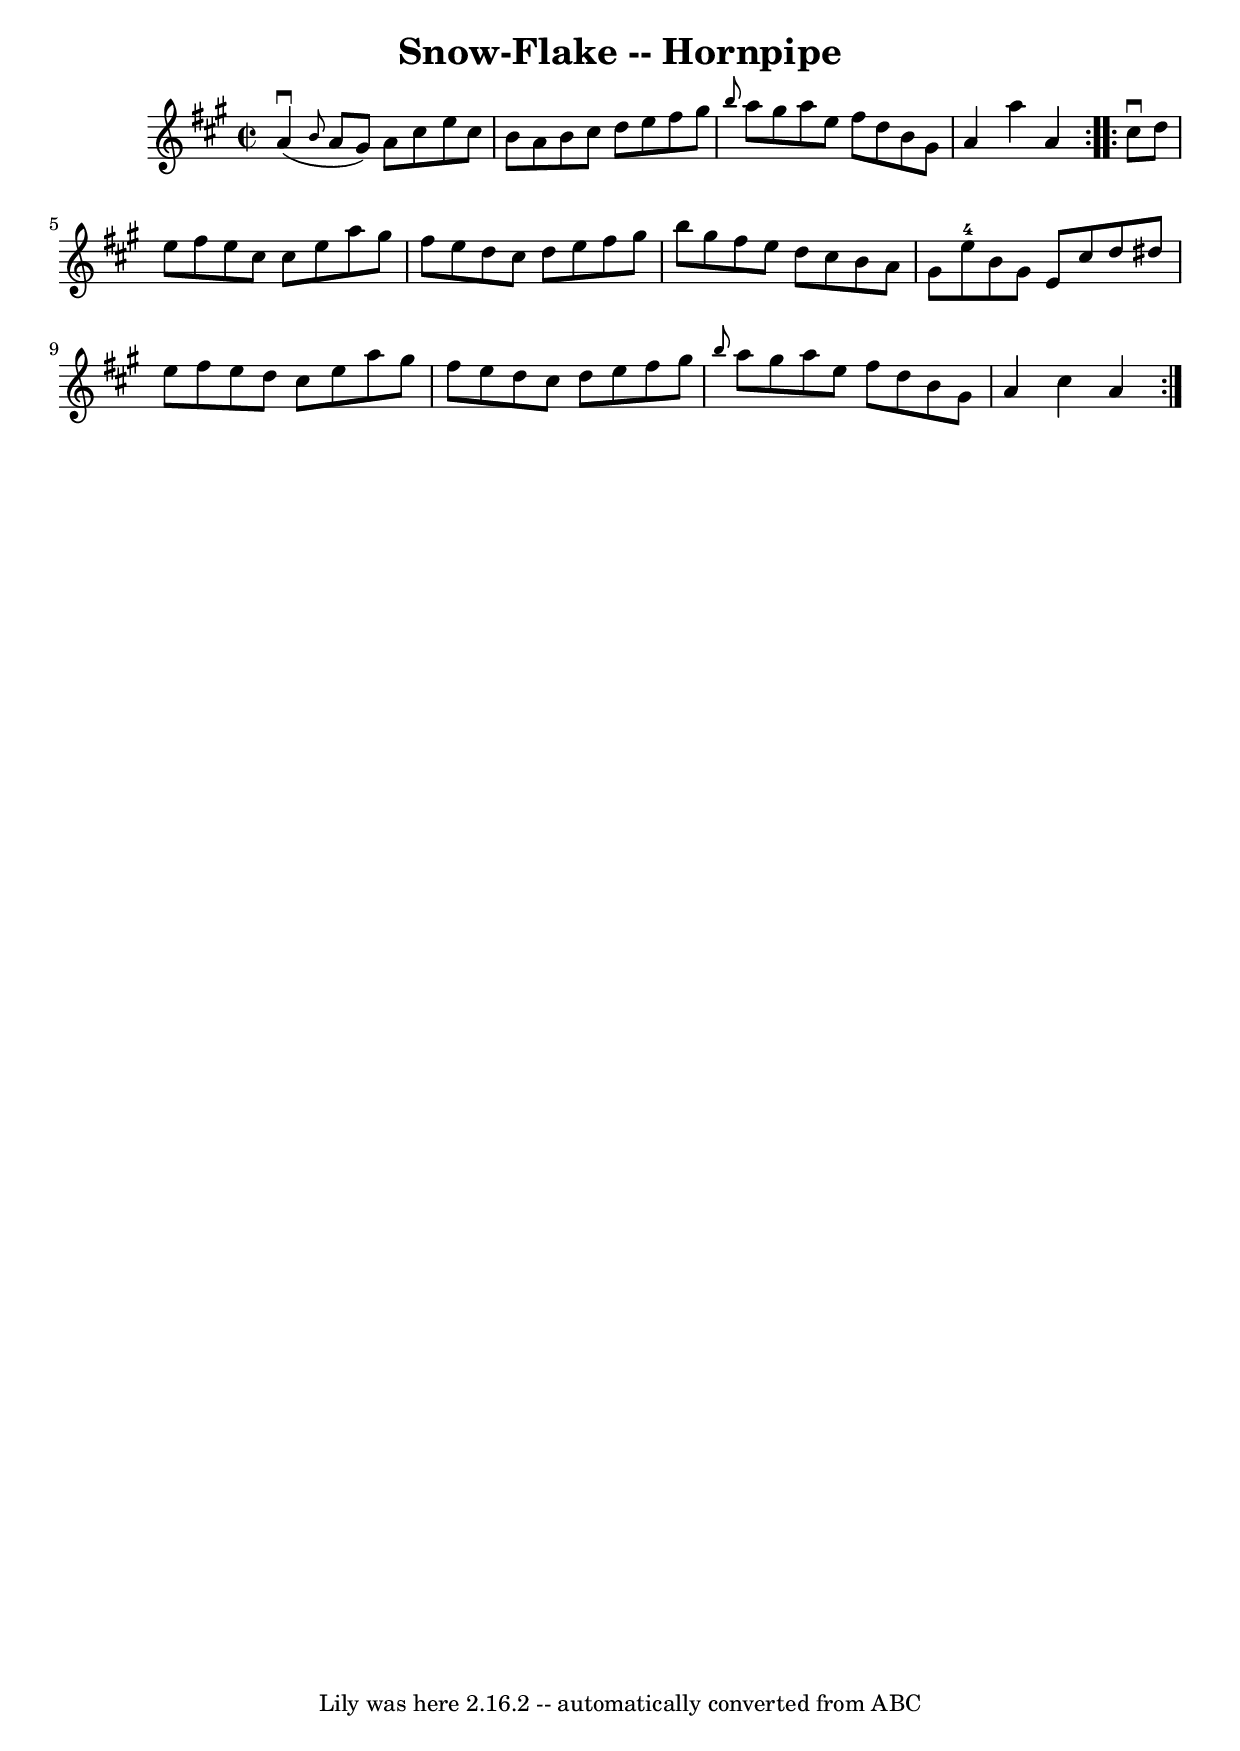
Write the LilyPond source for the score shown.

\version "2.7.40"
\include "Mammoth.ily"
\header {
	%% book = "Cole's 1000 Fiddle Tunes"
	crossRefNumber = "1"
	footnotes = ""
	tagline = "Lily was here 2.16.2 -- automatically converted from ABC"
	title = "Snow-Flake -- Hornpipe"
}
voicedefault =  {


\repeat volta 2 {
\override Staff.TimeSignature #'style = #'C
 \time 2/2 \key a \major a'4 (^\downbow \grace { b'8  } a'8 gis'8 
) a'8 cis''8 e''8 cis''8  |
 b'8 a'8 b'8 cis''8   
 d''8 e''8 fis''8 gis''8  |
 \grace { b''8  } a''8    
gis''8 a''8 e''8 fis''8 d''8 b'8 gis'8  |
 a'4    
a''4 a'4  }     \repeat volta 2 { cis''8^\downbow d''8  |
 e''8 
 fis''8 e''8 cis''8 cis''8 e''8 a''8 gis''8  |
   
fis''8 e''8 d''8 cis''8 d''8 e''8 fis''8 gis''8  |
  
 b''8 gis''8 fis''8 e''8 d''8 cis''8 b'8 a'8  |
   
gis'8 e''8-4 b'8 gis'8 e'8 cis''8 d''8 dis''8  |
  
 e''8 fis''8 e''8 d''8 cis''8 e''8 a''8 gis''8  |
 
 fis''8 e''8 d''8 cis''8 d''8 e''8 fis''8 gis''8  
|
 \grace { b''8  } a''8 gis''8 a''8 e''8 fis''8 d''8 
 b'8 gis'8  |
 a'4 cis''4 a'4  }   
}

\score{
    <<

	\context Staff="default"
	{
	    \voicedefault 
	}

    >>
	\layout {
	}
	\midi {}
}
